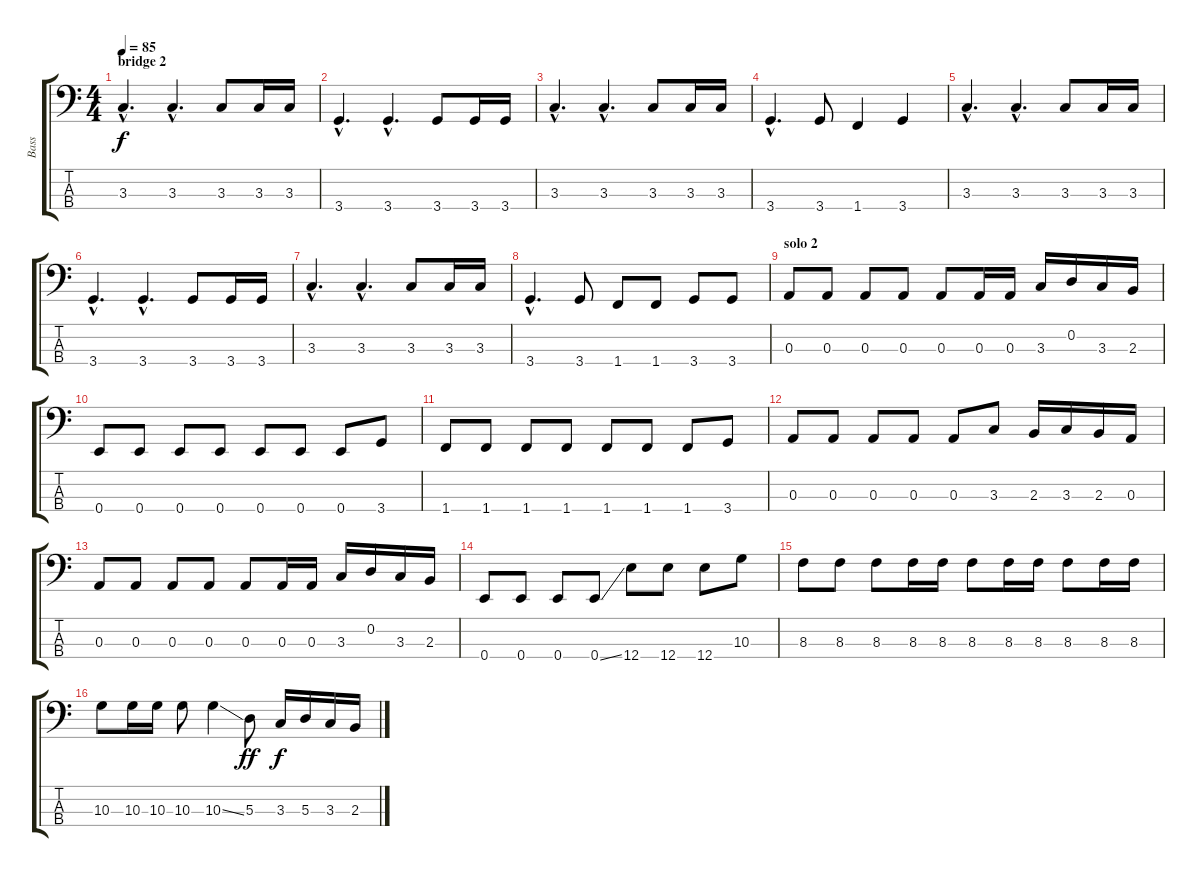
\track ("Bass" "Bass") {instrument electricbassfinger}
\staff {score tabs}
\tuning (G2 D2 A1 E1) {hide}
\ts (4 4)
\section ("" "bridge 2")
\tempo 85
\clef f4
\ks c
3.3{hac}.4{d dy f} 3.3{hac}.4{d} 3.3.8 3.3.16 3.3.16 |
3.4{hac}.4{d} 3.4{hac}.4{d} 3.4.8 3.4.16 3.4.16 |
3.3{hac}.4{d} 3.3{hac}.4{d} 3.3.8 3.3.16 3.3.16 |
3.4{hac}.4{d} 3.4.8 1.4.4 3.4.4 |
3.3{hac}.4{d} 3.3{hac}.4{d} 3.3.8 3.3.16 3.3.16 |
3.4{hac}.4{d} 3.4{hac}.4{d} 3.4.8 3.4.16 3.4.16 |
3.3{hac}.4{d} 3.3{hac}.4{d} 3.3.8 3.3.16 3.3.16 |
3.4{hac}.4{d} 3.4.8 1.4.8 1.4.8 3.4.8 3.4.8 |
\section ("" "solo 2")
0.3.8 0.3.8 0.3.8 0.3.8 0.3.8 0.3.16 0.3.16 3.3.16 0.2.16 3.3.16 2.3.16 |
0.4.8 0.4.8 0.4.8 0.4.8 0.4.8 0.4.8 0.4.8 3.4.8 |
1.4.8 1.4.8 1.4.8 1.4.8 1.4.8 1.4.8 1.4.8 3.4.8 |
0.3.8 0.3.8 0.3.8 0.3.8 0.3.8 3.3.8 2.3.16 3.3.16 2.3.16 0.3.16 |
0.3.8 0.3.8 0.3.8 0.3.8 0.3.8 0.3.16 0.3.16 3.3.16 0.2.16 3.3.16 2.3.16 |
0.4.8 0.4.8 0.4.8 0.4{ss}.8 12.4.8 12.4.8 12.4.8 10.3.8 |
8.3.8 8.3.8 8.3.8 8.3.16 8.3.16 8.3.8 8.3.16 8.3.16 8.3.8 8.3.16 8.3.16 |
10.3.8 10.3.16 10.3.16 10.3.8 10.3{ss}.4 5.3.8{dy ff} 3.3.16{dy f} 5.3.16 3.3.16 2.3.16
